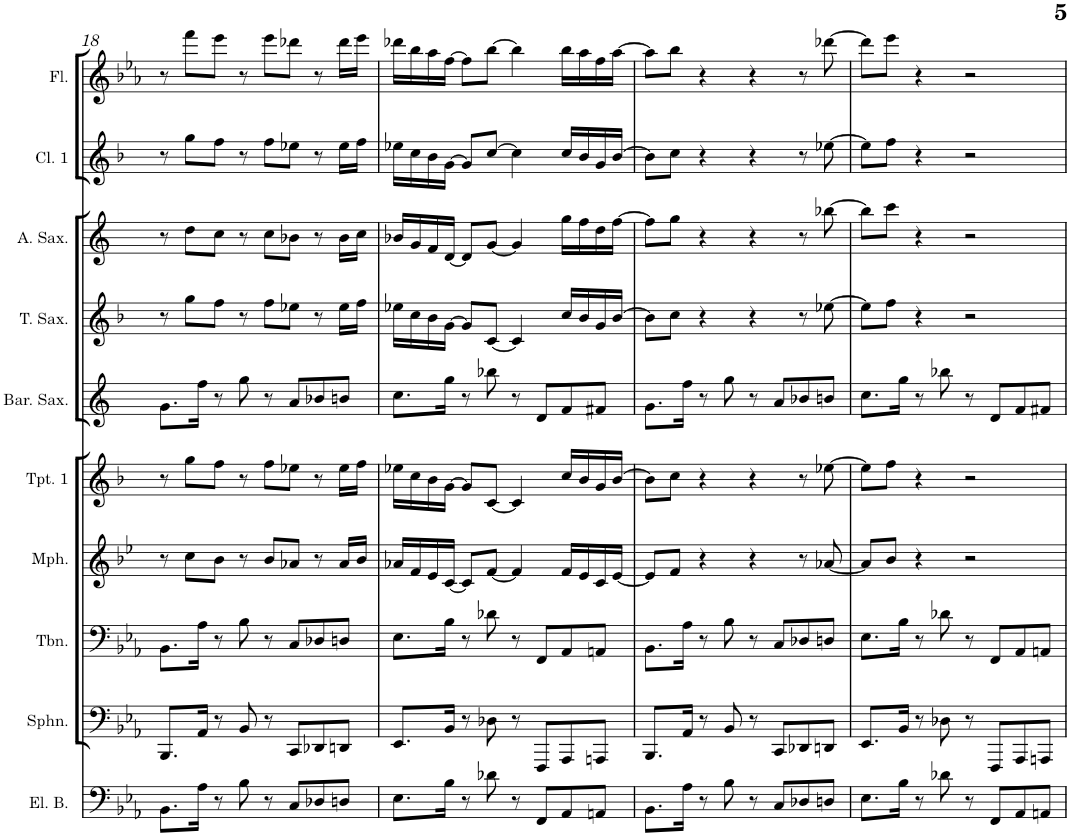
**kern	**kern	**kern	**kern	**kern	**kern	**kern	**kern	**kern	**kern
*part10	*part9	*part8	*part7	*part6	*part5	*part4	*part3	*part2	*part1
*staff10	*staff9	*staff8	*staff7	*staff6	*staff5	*staff4	*staff3	*staff2	*staff1
*I"Electric Bass	*I"Sousaphone	*I"Trombone	*I"Mellophone	*I"Trumpet 1	*I"Baritone Sax	*I"Tenor Sax	*I"Alto Sax	*I"Clarinet 1	*I"Flute
*I'El. B.	*I'Sphn.	*I'Tbn.	*I'Mph.	*I'Tpt. 1	*I'Bar. Sax.	*I'T. Sax.	*I'A. Sax.	*I'Cl. 1	*I'Fl.
!!LO:PB:g=z
*clefF4	*clefF4	*clefF4	*clefG2	*clefG2	*clefG2	*clefG2	*clefG2	*clefG2	*clefG2
*Trd7c12	*	*	*Trd4c7	*Trd1c2	*Trd12c21	*Trd8c14	*Trd5c9	*Trd1c2	*
*k[b-e-a-]	*k[b-e-a-]	*k[b-e-a-]	*k[b-e-]	*k[b-]	*k[]	*k[b-]	*k[]	*k[b-]	*k[b-e-a-]
*M4/4	*M4/4	*M4/4	*M4/4	*M4/4	*M4/4	*M4/4	*M4/4	*M4/4	*M4/4
=18	=18	=18	=18	=18	=18	=18	=18	=18	=18
8.BB-\L	8.BBB-/L	8.BB-\L	8r	8r	8.g\L	8r	8r	8r	8r
.	.	.	8cc\L	8gg\L	.	8gg\L	8dd\L	8gg\L	8fff\L
16A-\Jk	16AA-/Jk	16A-\Jk	.	.	16ff\Jk	.	.	.	.
8r	8r	8r	8b-\J	8ff\J	8r	8ff\J	8cc\J	8ff\J	8eee-\J
8B-\	8BB-/	8B-\	8r	8r	8gg\	8r	8r	8r	8r
8r	8r	8r	8b-/L	8ff\L	8r	8ff\L	8cc\L	8ff\L	8eee-\L
8C/L	8CC/L	8C/L	8a-X/J	8ee-X\J	8a/L	8ee-X\J	8b-X\J	8ee-X\J	8ddd-X\J
8D-X/	8DD-X/	8D-X/	8r	8r	8b-X/	8r	8r	8r	8r
8Dn/J	8DDn/J	8Dn/J	16a-/LL	16ee-\LL	8bn/J	16ee-\LL	16b-\LL	16ee-\LL	16ddd-\LL
.	.	.	16b-/JJ	16ff\JJ	.	16ff\JJ	16cc\JJ	16ff\JJ	16eee-\JJ
=19	=19	=19	=19	=19	=19	=19	=19	=19	=19
8.E-\L	8.EE-/L	8.E-\L	16a-X/LL	16ee-X\LL	8.cc\L	16ee-X\LL	16b-X/LL	16ee-X\LL	16ddd-X\LL
.	.	.	16f/	16cc\	.	16cc\	16g/	16cc\	16bb-\
.	.	.	16e-/	16b-\	.	16b-\	16f/	16b-\	16aa-\
16B-\Jk	16BB-/Jk	16B-\Jk	[16c/JJ	[16g\JJ	16gg\Jk	[16g\JJ	[16d/JJ	[16g\JJ	[16ff\JJ
8r	8r	8r	8c/L]	8g/L]	8r	8g/L]	8d/L]	8g/L]	8ff\L]
8d-X\	8D-X\	8d-X\	[8f/J	[8c/J	8bb-X\	[8c/J	[8g/J	[8cc/J	[8bb-\J
8r	8r	8r	4f/]	4c/]	8r	4c/]	4g/]	4cc\]	4bb-\]
8FF/L	8FFF/L	8FF/L	.	.	8d/L	.	.	.	.
8AA-/	8AAA-/	8AA-/	16f/LL	16cc/LL	8f/	16cc/LL	16gg\LL	16cc/LL	16bb-\LL
.	.	.	16e-/	16b-/	.	16b-/	16ff\	16b-/	16aa-\
8AAn/J	8AAAn/J	8AAn/J	16c/	16g/	8f#X/J	16g/	16dd\	16g/	16ff\
.	.	.	[16e-/JJ	[16b-/JJ	.	[16b-/JJ	[16ff\JJ	[16b-/JJ	[16aa-\JJ
=20	=20	=20	=20	=20	=20	=20	=20	=20	=20
8.BB-\L	8.BBB-/L	8.BB-\L	8e-/L]	8b-\L]	8.g\L	8b-\L]	8ff\L]	8b-\L]	8aa-\L]
.	.	.	8f/J	8cc\J	.	8cc\J	8gg\J	8cc\J	8bb-\J
16A-\Jk	16AA-/Jk	16A-\Jk	.	.	16ff\Jk	.	.	.	.
8r	8r	8r	4r	4r	8r	4r	4r	4r	4r
8B-\	8BB-/	8B-\	.	.	8gg\	.	.	.	.
8r	8r	8r	4r	4r	8r	4r	4r	4r	4r
8C/L	8CC/L	8C/L	.	.	8a/L	.	.	.	.
8D-X/	8DD-X/	8D-X/	8r	8r	8b-X/	8r	8r	8r	8r
8Dn/J	8DDn/J	8Dn/J	[8a-X/	[8ee-X\	8bn/J	[8ee-X\	[8bb-X\	[8ee-X\	[8ddd-X\
=21	=21	=21	=21	=21	=21	=21	=21	=21	=21
8.E-\L	8.EE-/L	8.E-\L	8a-/L]	8ee-\L]	8.cc\L	8ee-\L]	8bb-\L]	8ee-\L]	8ddd-\L]
.	.	.	8b-/J	8ff\J	.	8ff\J	8ccc\J	8ff\J	8eee-\J
16B-\Jk	16BB-/Jk	16B-\Jk	.	.	16gg\Jk	.	.	.	.
8r	8r	8r	4r	4r	8r	4r	4r	4r	4r
8d-X\	8D-X\	8d-X\	.	.	8bb-X\	.	.	.	.
8r	8r	8r	2r	2r	8r	2r	2r	2r	2r
8FF/L	8FFF/L	8FF/L	.	.	8d/L	.	.	.	.
8AA-/	8AAA-/	8AA-/	.	.	8f/	.	.	.	.
8AAn/J	8AAAn/J	8AAn/J	.	.	8f#X/J	.	.	.	.
=	=	=	=	=	=	=	=	=	=
*-	*-	*-	*-	*-	*-	*-	*-	*-	*-
